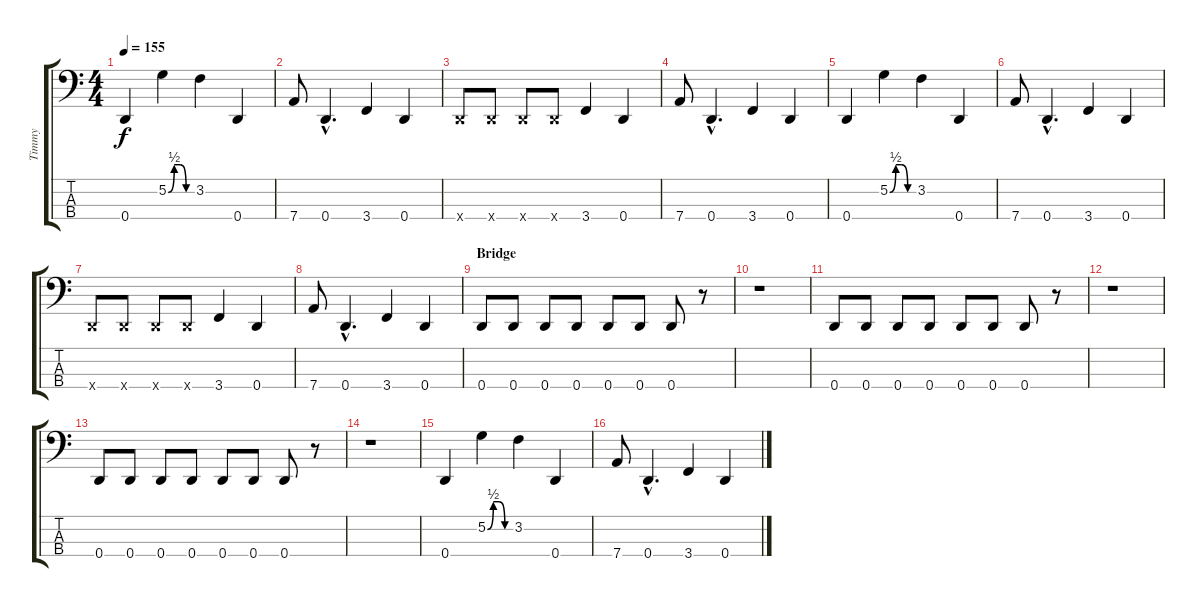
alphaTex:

\track ("Timmy" "Timmy") {instrument electricbassfinger}
\staff {score tabs}
\tuning (G2 D2 A1 D1) {hide}
\ts (4 4)
\tempo 155
\clef f4
\ks c
0.4.4{dy f} 5.2{be (custom 0 0 15 2 30 2 45 0 60 0)}.4 3.2.4 0.4.4 |
7.4.8 0.4{hac}.4{d} 3.4.4 0.4.4 |
0.4{x}.8 0.4{x}.8 0.4{x}.8 0.4{x}.8 3.4.4 0.4.4 |
7.4.8 0.4{hac}.4{d} 3.4.4 0.4.4 |
0.4.4 5.2{be (custom 0 0 15 2 30 2 45 0 60 0)}.4 3.2.4 0.4.4 |
7.4.8 0.4{hac}.4{d} 3.4.4 0.4.4 |
0.4{x}.8 0.4{x}.8 0.4{x}.8 0.4{x}.8 3.4.4 0.4.4 |
7.4.8 0.4{hac}.4{d} 3.4.4 0.4.4 |
\section ("" "Bridge")
0.4.8 0.4.8 0.4.8 0.4.8 0.4.8 0.4.8 0.4.8 r.8 |
r.1 |
0.4.8 0.4.8 0.4.8 0.4.8 0.4.8 0.4.8 0.4.8 r.8 |
r.1 |
0.4.8 0.4.8 0.4.8 0.4.8 0.4.8 0.4.8 0.4.8 r.8 |
r.1 |
0.4.4 5.2{be (custom 0 0 15 2 30 2 45 0 60 0)}.4 3.2.4 0.4.4 |
7.4.8 0.4{hac}.4{d} 3.4.4 0.4.4
